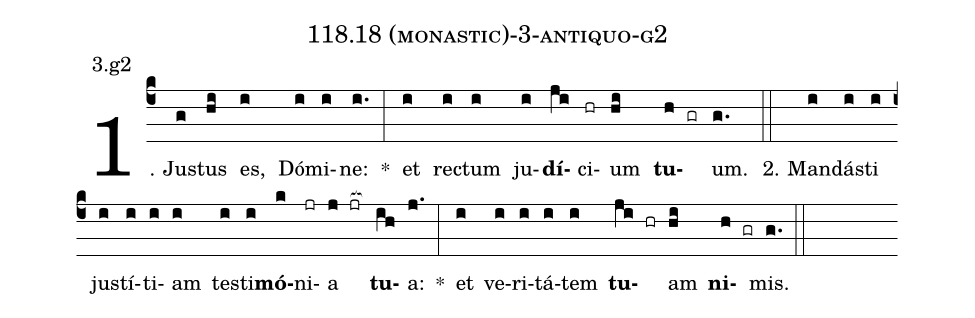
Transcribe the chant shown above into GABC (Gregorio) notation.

name: 118.18 (monastic)-3-antiquo-g2;
annotation: 3.g2;
%%
(c4)1. Jus(g)tus(hi) es,(i) Dó(i)mi(i)ne:(i.) *(:) et(i) rec(i)tum(i) ju(i)<b>dí</b>(ji)ci(hr)um(hi) <b>tu</b>(h gr)um.(g.) (::)
2. Man(i)dás(i)ti(i) jus(i)tí(i)ti(i)am(i) tes(i)ti(i)<b>mó</b>(k)ni(jr)a(j jr[ocb:1{]) <b>tu</b>(ih[ocb:0}])a:(j.) *(:) et(i) ve(i)ri(i)tá(i)tem(i) <b>tu</b>(ji hr)am(hi) <b>ni</b>(h gr)mis.(g.) (::)
